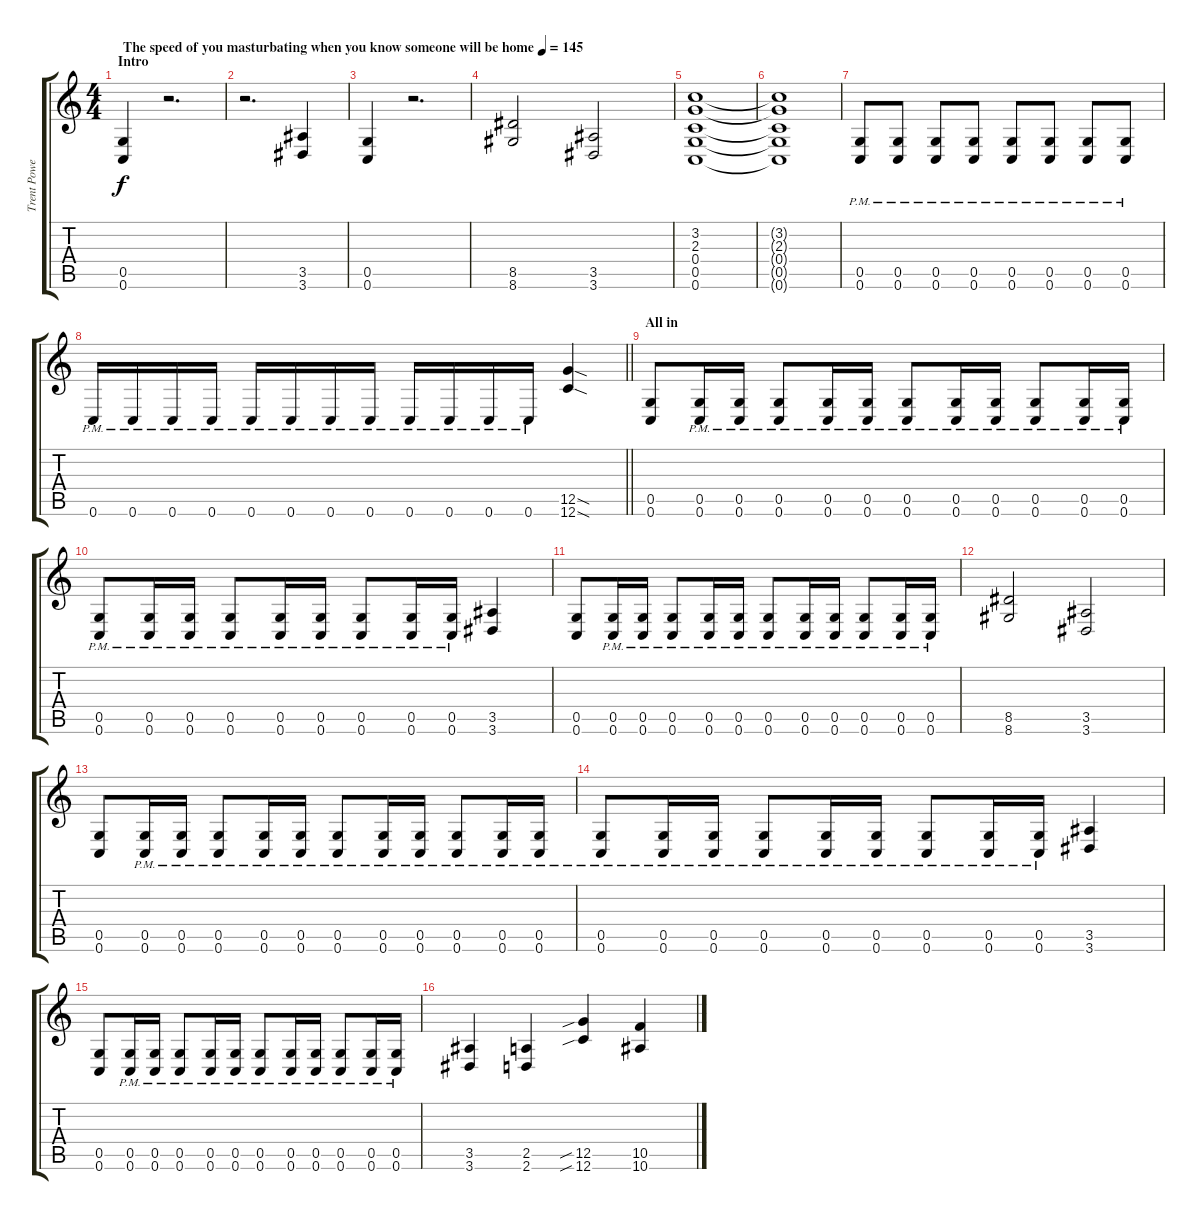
\track ("Trent Powell" "Trent Powe") {instrument distortionguitar}
\staff {score tabs}
\tuning (D4 A3 F3 C3 G2 C2) {hide}
\ts (4 4)
\section ("" "Intro")
\tempo (145 "The speed of you masturbating when you know someone will be home")
\clef g2
\ks c
(0.5 0.6).4{dy f instrument distortionguitar} r.2{d} |
r.2{d} (3.5 3.6).4 |
(0.5 0.6).4 r.2{d} |
(8.5 8.6).2 (3.5 3.6).2 |
(3.2 2.3 0.4 0.5 0.6).1 |
(3.2{t} 2.3{t} 0.4{t} 0.5{t} 0.6{t}).1 |
(0.5{pm} 0.6{pm}).8 (0.5{pm} 0.6{pm}).8 (0.5{pm} 0.6{pm}).8 (0.5{pm} 0.6{pm}).8 (0.5{pm} 0.6{pm}).8 (0.5{pm} 0.6{pm}).8 (0.5{pm} 0.6{pm}).8 (0.5{pm} 0.6{pm}).8 |
\barLineRight lightlight
0.6{pm}.16 0.6{pm}.16 0.6{pm}.16 0.6{pm}.16 0.6{pm}.16 0.6{pm}.16 0.6{pm}.16 0.6{pm}.16 0.6{pm}.16 0.6{pm}.16 0.6{pm}.16 0.6{pm}.16 (12.5{sod} 12.6{sod}).4 |
\section ("" "All in")
(0.5 0.6).8 (0.5{pm} 0.6{pm}).16 (0.5{pm} 0.6{pm}).16 (0.5{pm} 0.6{pm}).8 (0.5{pm} 0.6{pm}).16 (0.5{pm} 0.6{pm}).16 (0.5{pm} 0.6{pm}).8 (0.5{pm} 0.6{pm}).16 (0.5{pm} 0.6{pm}).16 (0.5{pm} 0.6{pm}).8 (0.5{pm} 0.6{pm}).16 (0.5{pm} 0.6{pm}).16 |
(0.5{pm} 0.6{pm}).8 (0.5{pm} 0.6{pm}).16 (0.5{pm} 0.6{pm}).16 (0.5{pm} 0.6{pm}).8 (0.5{pm} 0.6{pm}).16 (0.5{pm} 0.6{pm}).16 (0.5{pm} 0.6{pm}).8 (0.5{pm} 0.6{pm}).16 (0.5{pm} 0.6{pm}).16 (3.5 3.6).4 |
(0.5 0.6).8 (0.5{pm} 0.6{pm}).16 (0.5{pm} 0.6{pm}).16 (0.5{pm} 0.6{pm}).8 (0.5{pm} 0.6{pm}).16 (0.5{pm} 0.6{pm}).16 (0.5{pm} 0.6{pm}).8 (0.5{pm} 0.6{pm}).16 (0.5{pm} 0.6{pm}).16 (0.5{pm} 0.6{pm}).8 (0.5{pm} 0.6{pm}).16 (0.5{pm} 0.6{pm}).16 |
(8.5 8.6).2 (3.5 3.6).2 |
(0.5 0.6).8 (0.5{pm} 0.6{pm}).16 (0.5{pm} 0.6{pm}).16 (0.5{pm} 0.6{pm}).8 (0.5{pm} 0.6{pm}).16 (0.5{pm} 0.6{pm}).16 (0.5{pm} 0.6{pm}).8 (0.5{pm} 0.6{pm}).16 (0.5{pm} 0.6{pm}).16 (0.5{pm} 0.6{pm}).8 (0.5{pm} 0.6{pm}).16 (0.5{pm} 0.6{pm}).16 |
(0.5{pm} 0.6{pm}).8 (0.5{pm} 0.6{pm}).16 (0.5{pm} 0.6{pm}).16 (0.5{pm} 0.6{pm}).8 (0.5{pm} 0.6{pm}).16 (0.5{pm} 0.6{pm}).16 (0.5{pm} 0.6{pm}).8 (0.5{pm} 0.6{pm}).16 (0.5{pm} 0.6{pm}).16 (3.5 3.6).4 |
(0.5 0.6).8 (0.5{pm} 0.6{pm}).16 (0.5{pm} 0.6{pm}).16 (0.5{pm} 0.6{pm}).8 (0.5{pm} 0.6{pm}).16 (0.5{pm} 0.6{pm}).16 (0.5{pm} 0.6{pm}).8 (0.5{pm} 0.6{pm}).16 (0.5{pm} 0.6{pm}).16 (0.5{pm} 0.6{pm}).8 (0.5{pm} 0.6{pm}).16 (0.5{pm} 0.6{pm}).16 |
(3.5 3.6).4 (2.5 2.6).4 (12.5{sib} 12.6{sib}).4 (10.5 10.6).4
